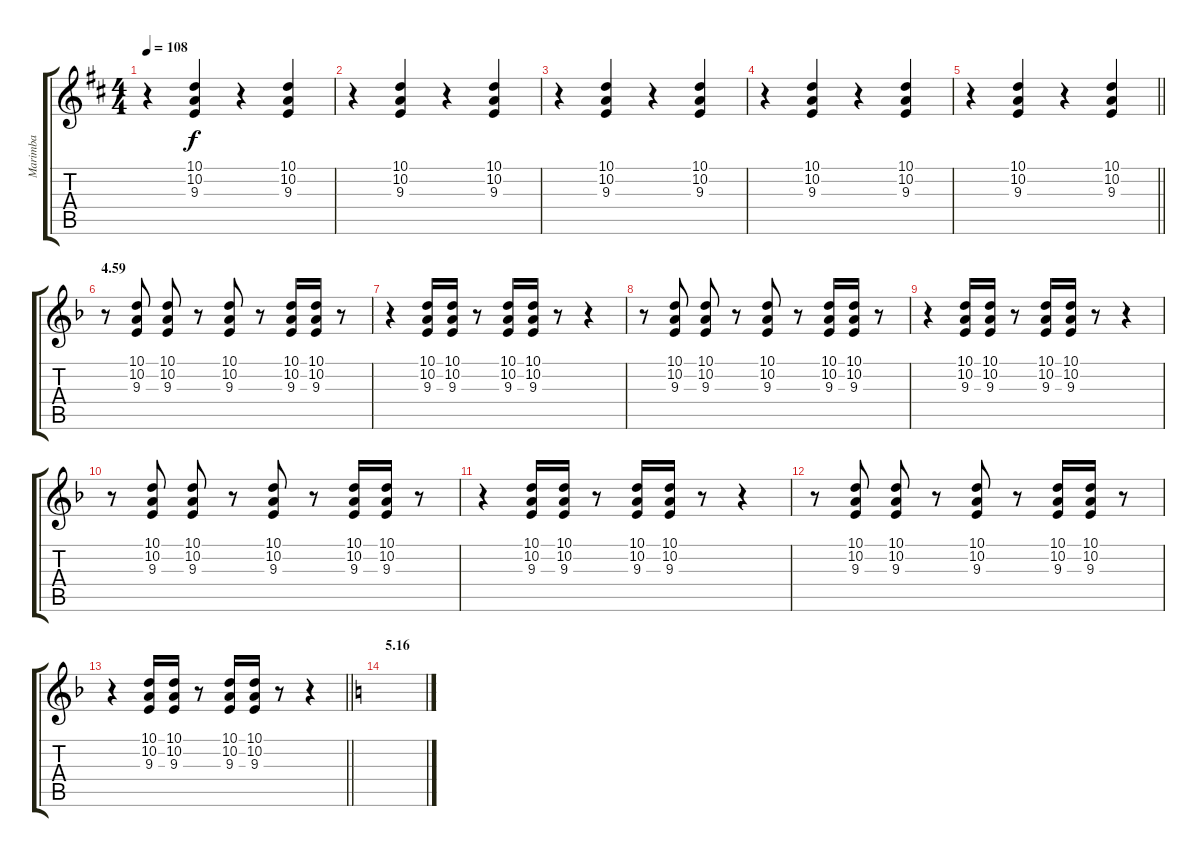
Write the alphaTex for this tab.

\track ("Marimba" "Marimba") {instrument marimba}
\staff {score tabs}
\tuning (E4 B3 G3 D3 A2 E2) {hide}
\ts (4 4)
\tempo 108
\clef g2
\ks d
r.4{dy f} (10.1 10.2 9.3).4 r.4 (10.1 10.2 9.3).4 |
r.4 (10.1 10.2 9.3).4 r.4 (10.1 10.2 9.3).4 |
r.4 (10.1 10.2 9.3).4 r.4 (10.1 10.2 9.3).4 |
r.4 (10.1 10.2 9.3).4 r.4 (10.1 10.2 9.3).4 |
\barLineRight lightlight
r.4 (10.1 10.2 9.3).4 r.4 (10.1 10.2 9.3).4 |
\section ("" "4.59")
\ks f
r.8 (10.1 10.2 9.3).8 (10.1 10.2 9.3).8 r.8 (10.1 10.2 9.3).8 r.8 (10.1 10.2 9.3).16 (10.1 10.2 9.3).16 r.8 |
r.4 (10.1 10.2 9.3).16 (10.1 10.2 9.3).16 r.8 (10.1 10.2 9.3).16 (10.1 10.2 9.3).16 r.8 r.4 |
r.8 (10.1 10.2 9.3).8 (10.1 10.2 9.3).8 r.8 (10.1 10.2 9.3).8 r.8 (10.1 10.2 9.3).16 (10.1 10.2 9.3).16 r.8 |
r.4 (10.1 10.2 9.3).16 (10.1 10.2 9.3).16 r.8 (10.1 10.2 9.3).16 (10.1 10.2 9.3).16 r.8 r.4 |
r.8 (10.1 10.2 9.3).8 (10.1 10.2 9.3).8 r.8 (10.1 10.2 9.3).8 r.8 (10.1 10.2 9.3).16 (10.1 10.2 9.3).16 r.8 |
r.4 (10.1 10.2 9.3).16 (10.1 10.2 9.3).16 r.8 (10.1 10.2 9.3).16 (10.1 10.2 9.3).16 r.8 r.4 |
r.8 (10.1 10.2 9.3).8 (10.1 10.2 9.3).8 r.8 (10.1 10.2 9.3).8 r.8 (10.1 10.2 9.3).16 (10.1 10.2 9.3).16 r.8 |
\barLineRight lightlight
r.4 (10.1 10.2 9.3).16 (10.1 10.2 9.3).16 r.8 (10.1 10.2 9.3).16 (10.1 10.2 9.3).16 r.8 r.4 |
\section ("" "5.16")
\ks c
